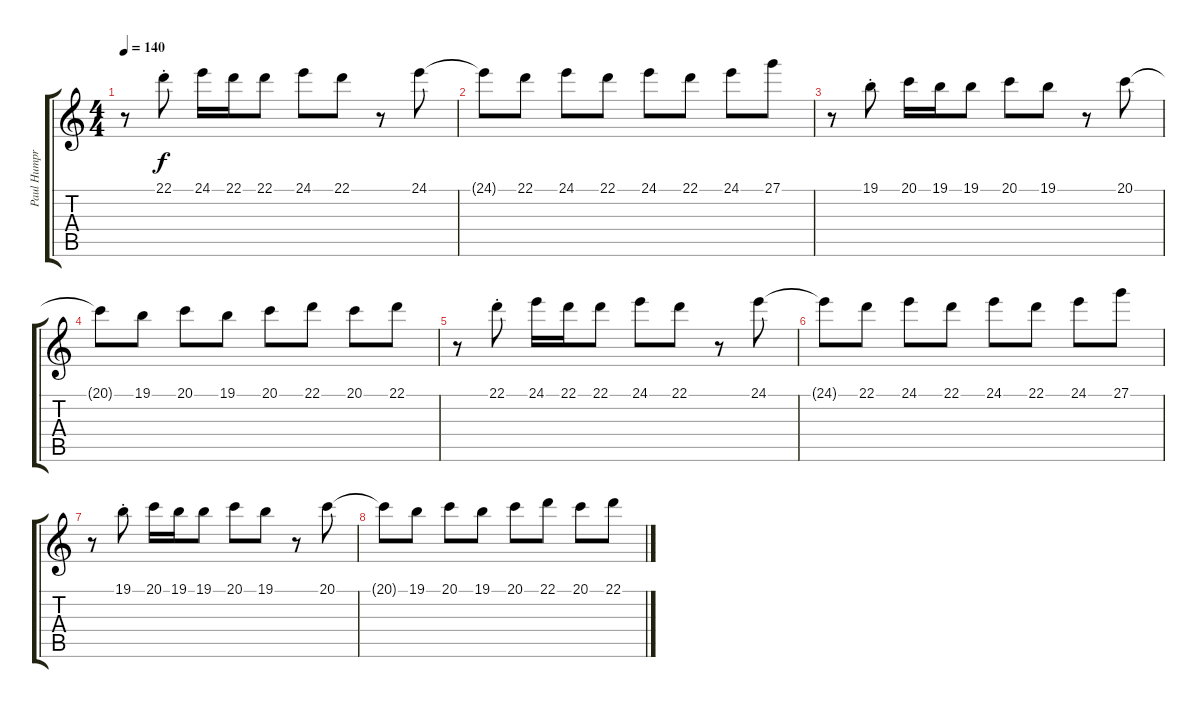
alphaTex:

\track ("Paul Humpreys - Keyboard - lead" "Paul Humpr") {instrument ocarina}
\staff {score tabs}
\tuning (E4 B3 G3 D3 A2 E2) {hide}
\ts (4 4)
\tempo 140
\clef g2
\ks c
r.8{dy f} 22.1{st}.8 24.1.16 22.1.16 22.1.8 24.1.8 22.1.8 r.8 24.1.8 |
24.1{t}.8 22.1.8 24.1.8 22.1.8 24.1.8 22.1.8 24.1.8 27.1.8 |
r.8 19.1{st}.8 20.1.16 19.1.16 19.1.8 20.1.8 19.1.8 r.8 20.1.8 |
20.1{t}.8 19.1.8 20.1.8 19.1.8 20.1.8 22.1.8 20.1.8 22.1.8 |
r.8 22.1{st}.8 24.1.16 22.1.16 22.1.8 24.1.8 22.1.8 r.8 24.1.8 |
24.1{t}.8 22.1.8 24.1.8 22.1.8 24.1.8 22.1.8 24.1.8 27.1.8 |
r.8 19.1{st}.8 20.1.16 19.1.16 19.1.8 20.1.8 19.1.8 r.8 20.1.8 |
20.1{t}.8 19.1.8 20.1.8 19.1.8 20.1.8 22.1.8 20.1.8 22.1.8
